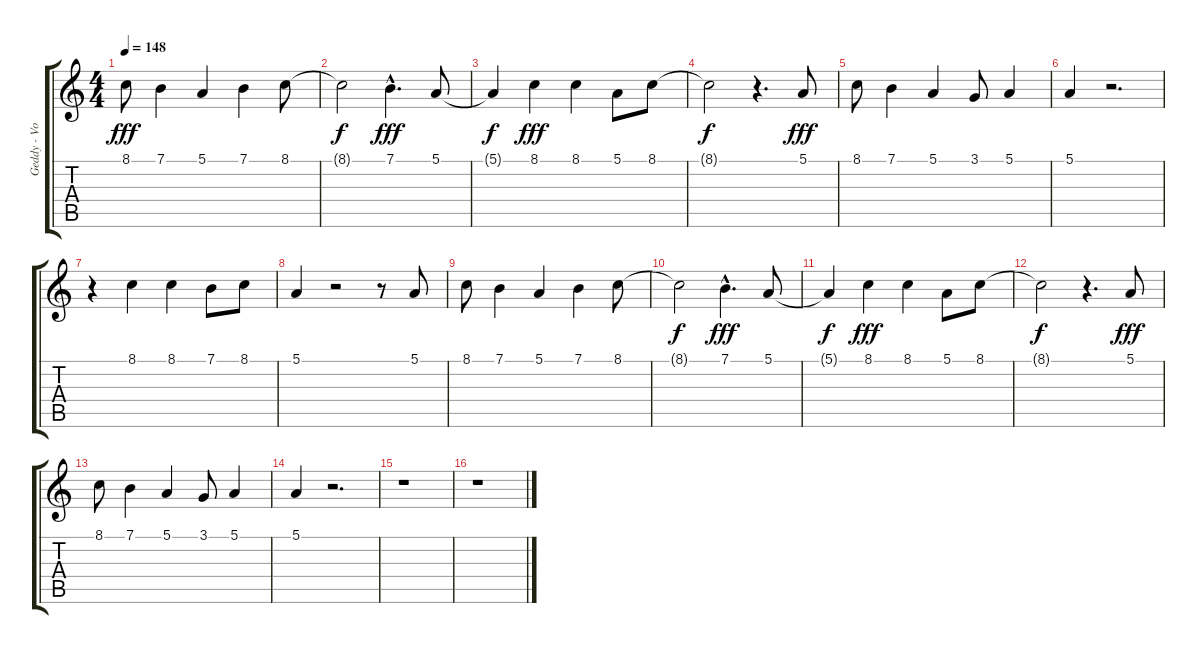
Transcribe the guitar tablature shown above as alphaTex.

\track ("Geddy - Voz(refrão)" "Geddy - Vo") {instrument stringensemble1}
\staff {score tabs}
\tuning (E4 B3 G3 D3 A2 E2) {hide}
\ts (4 4)
\tempo 148
\clef g2
\ks c
8.1.8{dy fff} 7.1.4 5.1.4 7.1.4 8.1.8 |
8.1{t}.2{dy f} 7.1{hac}.4{d dy fff} 5.1.8 |
5.1{t}.4{dy f} 8.1.4{dy fff} 8.1.4 5.1.8 8.1.8 |
8.1{t}.2{dy f} r.4{d} 5.1.8{dy fff} |
8.1.8 7.1.4 5.1.4 3.1.8 5.1.4 |
5.1.4 r.2{d} |
r.4 8.1.4 8.1.4 7.1.8 8.1.8 |
5.1.4 r.2 r.8 5.1.8 |
8.1.8 7.1.4 5.1.4 7.1.4 8.1.8 |
8.1{t}.2{dy f} 7.1{hac}.4{d dy fff} 5.1.8 |
5.1{t}.4{dy f} 8.1.4{dy fff} 8.1.4 5.1.8 8.1.8 |
8.1{t}.2{dy f} r.4{d} 5.1.8{dy fff} |
8.1.8 7.1.4 5.1.4 3.1.8 5.1.4 |
5.1.4 r.2{d} |
r.1 |
r.1
